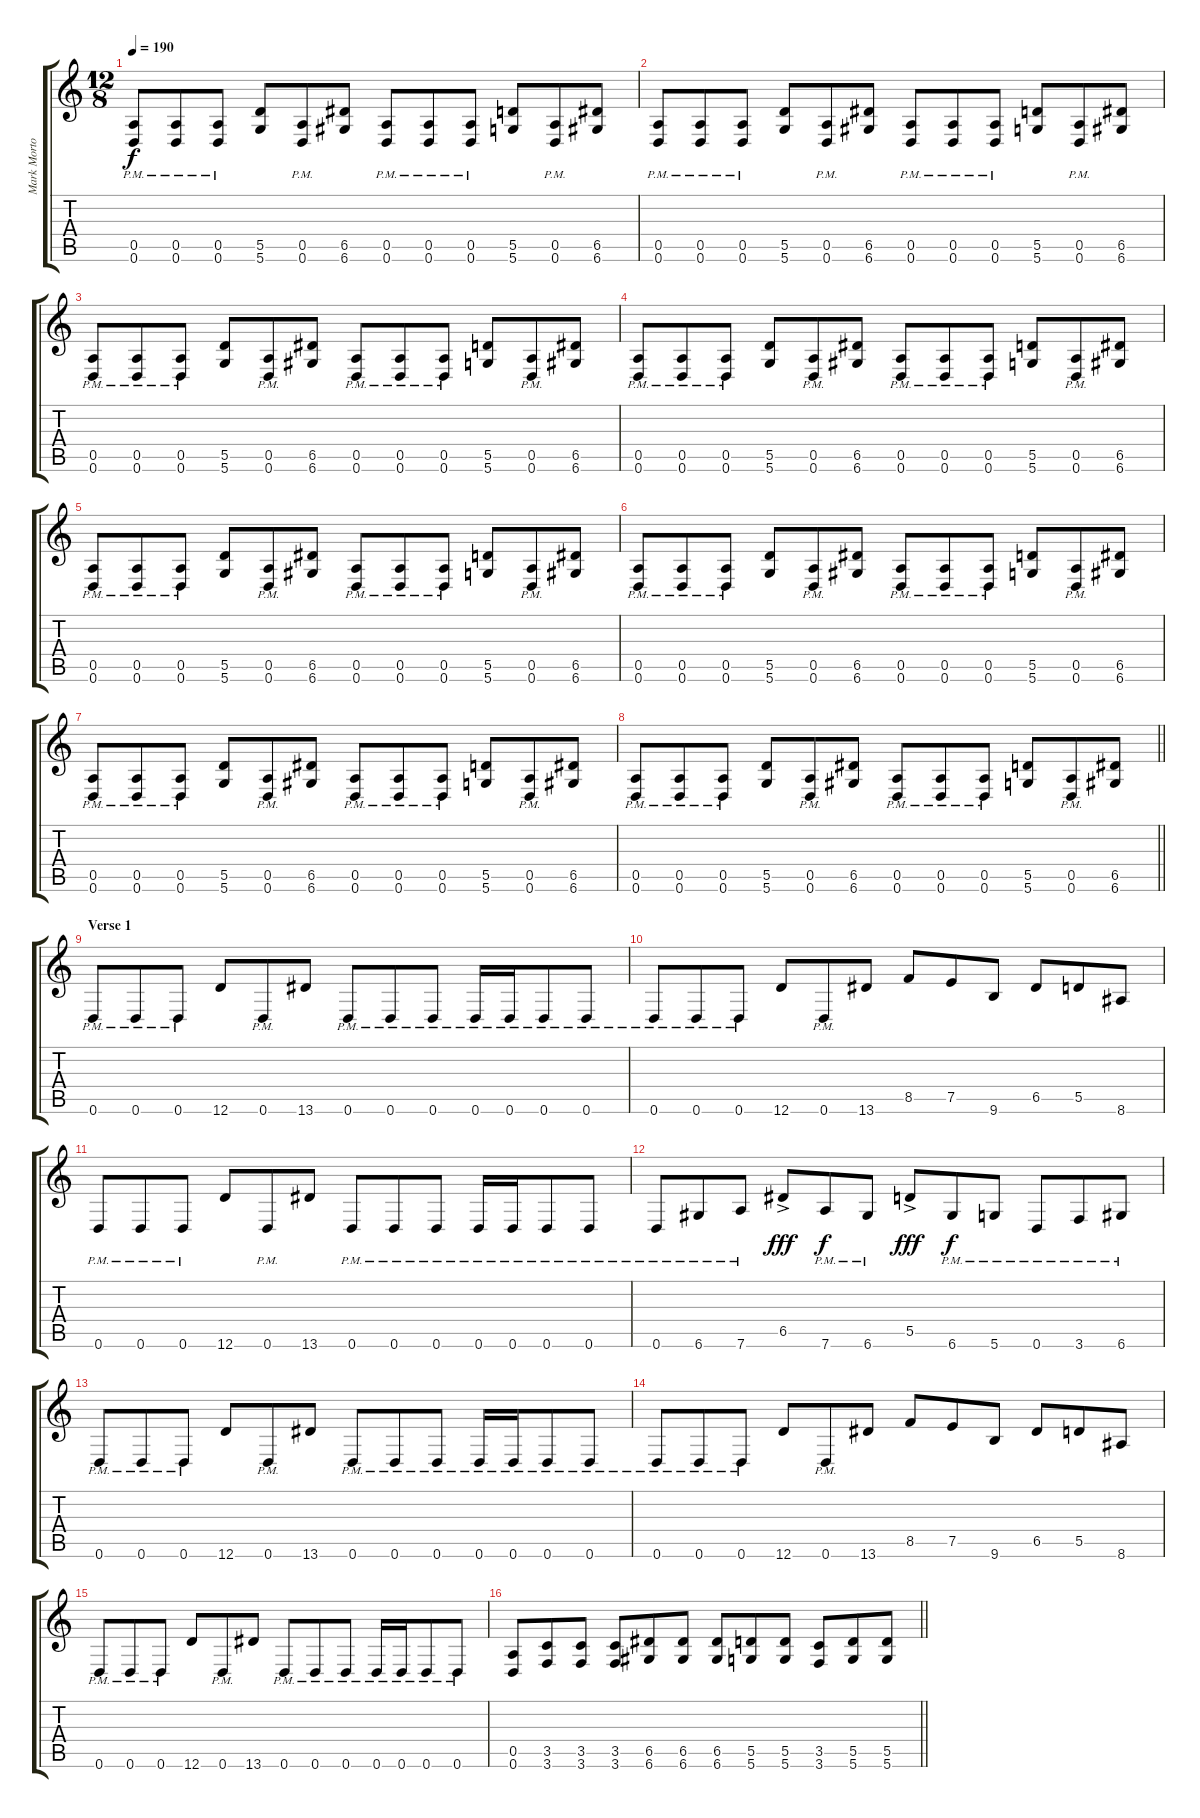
\track ("Mark Morton - Rhythm" "Mark Morto") {instrument distortionguitar}
\staff {score tabs}
\tuning (E4 B3 G3 D3 A2 D2) {hide}
\ts (12 8)
\tempo 190
\clef g2
\ks c
(0.5{pm} 0.6{pm}).8{dy f} (0.5{pm} 0.6{pm}).8 (0.5{pm} 0.6{pm}).8 (5.5 5.6).8 (0.5 0.6{pm}).8 (6.5 6.6).8 (0.5{pm} 0.6{pm}).8 (0.5{pm} 0.6{pm}).8 (0.5{pm} 0.6{pm}).8 (5.5 5.6).8 (0.5{pm} 0.6{pm}).8 (6.5 6.6).8 |
(0.5{pm} 0.6{pm}).8 (0.5{pm} 0.6{pm}).8 (0.5{pm} 0.6{pm}).8 (5.5 5.6).8 (0.5 0.6{pm}).8 (6.5 6.6).8 (0.5{pm} 0.6{pm}).8 (0.5{pm} 0.6{pm}).8 (0.5{pm} 0.6{pm}).8 (5.5 5.6).8 (0.5{pm} 0.6{pm}).8 (6.5 6.6).8 |
(0.5{pm} 0.6{pm}).8 (0.5{pm} 0.6{pm}).8 (0.5{pm} 0.6{pm}).8 (5.5 5.6).8 (0.5 0.6{pm}).8 (6.5 6.6).8 (0.5{pm} 0.6{pm}).8 (0.5{pm} 0.6{pm}).8 (0.5{pm} 0.6{pm}).8 (5.5 5.6).8 (0.5{pm} 0.6{pm}).8 (6.5 6.6).8 |
(0.5{pm} 0.6{pm}).8 (0.5{pm} 0.6{pm}).8 (0.5{pm} 0.6{pm}).8 (5.5 5.6).8 (0.5 0.6{pm}).8 (6.5 6.6).8 (0.5{pm} 0.6{pm}).8 (0.5{pm} 0.6{pm}).8 (0.5{pm} 0.6{pm}).8 (5.5 5.6).8 (0.5{pm} 0.6{pm}).8 (6.5 6.6).8 |
(0.5{pm} 0.6{pm}).8 (0.5{pm} 0.6{pm}).8 (0.5{pm} 0.6{pm}).8 (5.5 5.6).8 (0.5 0.6{pm}).8 (6.5 6.6).8 (0.5{pm} 0.6{pm}).8 (0.5{pm} 0.6{pm}).8 (0.5{pm} 0.6{pm}).8 (5.5 5.6).8 (0.5{pm} 0.6{pm}).8 (6.5 6.6).8 |
(0.5{pm} 0.6{pm}).8 (0.5{pm} 0.6{pm}).8 (0.5{pm} 0.6{pm}).8 (5.5 5.6).8 (0.5 0.6{pm}).8 (6.5 6.6).8 (0.5{pm} 0.6{pm}).8 (0.5{pm} 0.6{pm}).8 (0.5{pm} 0.6{pm}).8 (5.5 5.6).8 (0.5{pm} 0.6{pm}).8 (6.5 6.6).8 |
(0.5{pm} 0.6{pm}).8 (0.5{pm} 0.6{pm}).8 (0.5{pm} 0.6{pm}).8 (5.5 5.6).8 (0.5 0.6{pm}).8 (6.5 6.6).8 (0.5{pm} 0.6{pm}).8 (0.5{pm} 0.6{pm}).8 (0.5{pm} 0.6{pm}).8 (5.5 5.6).8 (0.5{pm} 0.6{pm}).8 (6.5 6.6).8 |
\barLineRight lightlight
(0.5{pm} 0.6{pm}).8 (0.5{pm} 0.6{pm}).8 (0.5{pm} 0.6{pm}).8 (5.5 5.6).8 (0.5 0.6{pm}).8 (6.5 6.6).8 (0.5{pm} 0.6{pm}).8 (0.5{pm} 0.6{pm}).8 (0.5{pm} 0.6{pm}).8 (5.5 5.6).8 (0.5{pm} 0.6{pm}).8 (6.5 6.6).8 |
\section ("" "Verse 1")
0.6{pm}.8 0.6{pm}.8 0.6{pm}.8 12.6.8 0.6{pm}.8 13.6.8 0.6{pm}.8 0.6{pm}.8 0.6{pm}.8 0.6{pm}.16 0.6{pm}.16 0.6{pm}.8 0.6{pm}.8 |
0.6{pm}.8 0.6{pm}.8 0.6{pm}.8 12.6.8 0.6{pm}.8 13.6.8 8.5.8 7.5.8 9.6.8 6.5.8 5.5.8 8.6.8 |
0.6{pm}.8 0.6{pm}.8 0.6{pm}.8 12.6.8 0.6{pm}.8 13.6.8 0.6{pm}.8 0.6{pm}.8 0.6{pm}.8 0.6{pm}.16 0.6{pm}.16 0.6{pm}.8 0.6{pm}.8 |
0.6{pm}.8 6.6{pm}.8 7.6{pm}.8 6.5{ac}.8{dy fff} 7.6{pm}.8{dy f} 6.6{pm}.8 5.5{ac}.8{dy fff} 6.6{pm}.8{dy f} 5.6{pm}.8 0.6{pm}.8 3.6{pm}.8 6.6{pm}.8 |
0.6{pm}.8 0.6{pm}.8 0.6{pm}.8 12.6.8 0.6{pm}.8 13.6.8 0.6{pm}.8 0.6{pm}.8 0.6{pm}.8 0.6{pm}.16 0.6{pm}.16 0.6{pm}.8 0.6{pm}.8 |
0.6{pm}.8 0.6{pm}.8 0.6{pm}.8 12.6.8 0.6{pm}.8 13.6.8 8.5.8 7.5.8 9.6.8 6.5.8 5.5.8 8.6.8 |
0.6{pm}.8 0.6{pm}.8 0.6{pm}.8 12.6.8 0.6{pm}.8 13.6.8 0.6{pm}.8 0.6{pm}.8 0.6{pm}.8 0.6{pm}.16 0.6{pm}.16 0.6{pm}.8 0.6{pm}.8 |
\barLineRight lightlight
(0.5 0.6).8 (3.5 3.6).8 (3.5 3.6).8 (3.5 3.6).8 (6.5 6.6).8 (6.5 6.6).8 (6.5 6.6).8 (5.5 5.6).8 (5.5 5.6).8 (3.5 3.6).8 (5.5 5.6).8 (5.5 5.6).8
